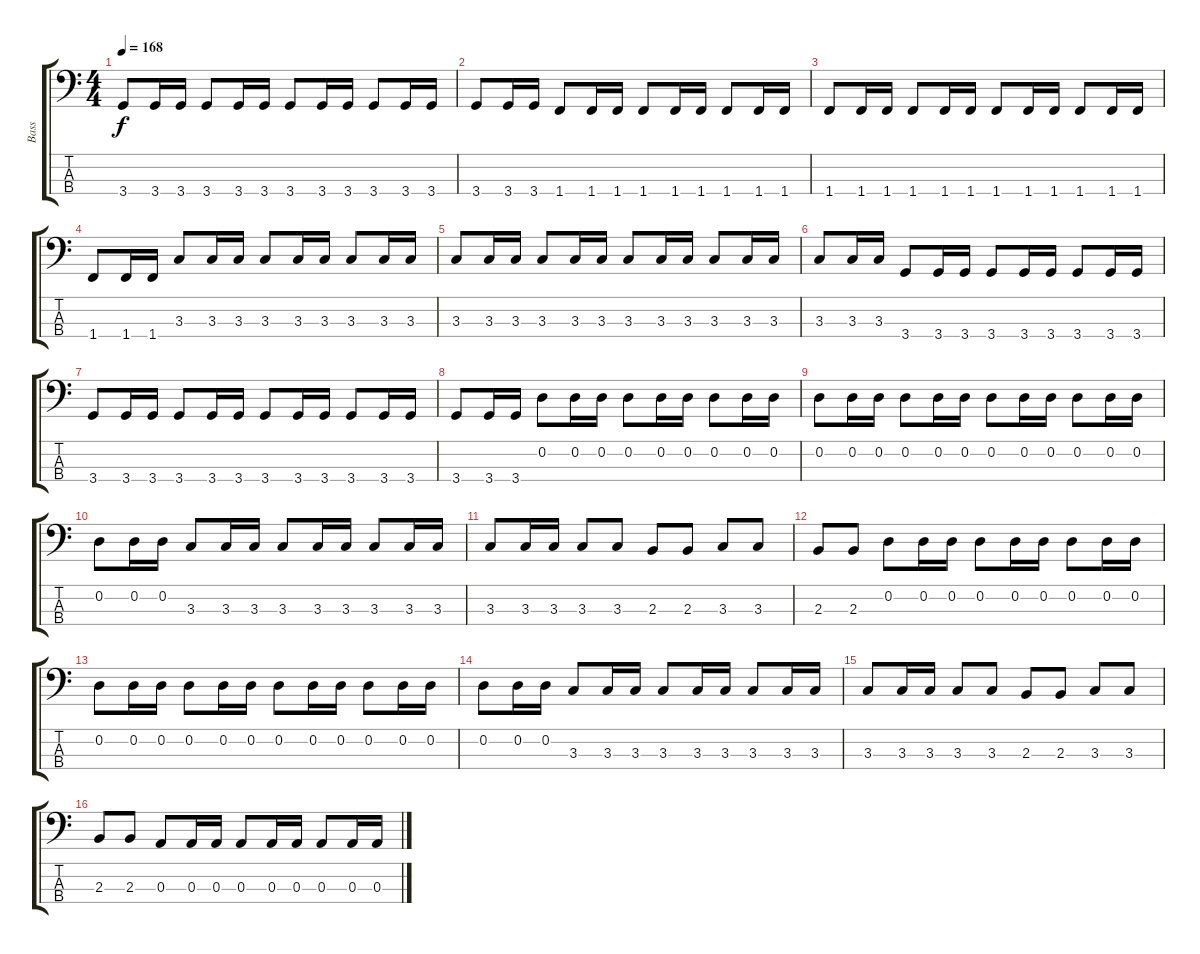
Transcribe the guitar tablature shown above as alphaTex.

\track ("Bass" "Bass") {instrument electricbassfinger}
\staff {score tabs}
\tuning (G2 D2 A1 E1) {hide}
\ts (4 4)
\tempo 168
\clef f4
\ks c
3.4.8{dy f} 3.4.16 3.4.16 3.4.8 3.4.16 3.4.16 3.4.8 3.4.16 3.4.16 3.4.8 3.4.16 3.4.16 |
3.4.8 3.4.16 3.4.16 1.4.8 1.4.16 1.4.16 1.4.8 1.4.16 1.4.16 1.4.8 1.4.16 1.4.16 |
1.4.8 1.4.16 1.4.16 1.4.8 1.4.16 1.4.16 1.4.8 1.4.16 1.4.16 1.4.8 1.4.16 1.4.16 |
1.4.8 1.4.16 1.4.16 3.3.8 3.3.16 3.3.16 3.3.8 3.3.16 3.3.16 3.3.8 3.3.16 3.3.16 |
3.3.8 3.3.16 3.3.16 3.3.8 3.3.16 3.3.16 3.3.8 3.3.16 3.3.16 3.3.8 3.3.16 3.3.16 |
3.3.8 3.3.16 3.3.16 3.4.8 3.4.16 3.4.16 3.4.8 3.4.16 3.4.16 3.4.8 3.4.16 3.4.16 |
3.4.8 3.4.16 3.4.16 3.4.8 3.4.16 3.4.16 3.4.8 3.4.16 3.4.16 3.4.8 3.4.16 3.4.16 |
3.4.8 3.4.16 3.4.16 0.2.8 0.2.16 0.2.16 0.2.8 0.2.16 0.2.16 0.2.8 0.2.16 0.2.16 |
0.2.8 0.2.16 0.2.16 0.2.8 0.2.16 0.2.16 0.2.8 0.2.16 0.2.16 0.2.8 0.2.16 0.2.16 |
0.2.8 0.2.16 0.2.16 3.3.8 3.3.16 3.3.16 3.3.8 3.3.16 3.3.16 3.3.8 3.3.16 3.3.16 |
3.3.8 3.3.16 3.3.16 3.3.8 3.3.8 2.3.8 2.3.8 3.3.8 3.3.8 |
2.3.8 2.3.8 0.2.8 0.2.16 0.2.16 0.2.8 0.2.16 0.2.16 0.2.8 0.2.16 0.2.16 |
0.2.8 0.2.16 0.2.16 0.2.8 0.2.16 0.2.16 0.2.8 0.2.16 0.2.16 0.2.8 0.2.16 0.2.16 |
0.2.8 0.2.16 0.2.16 3.3.8 3.3.16 3.3.16 3.3.8 3.3.16 3.3.16 3.3.8 3.3.16 3.3.16 |
3.3.8 3.3.16 3.3.16 3.3.8 3.3.8 2.3.8 2.3.8 3.3.8 3.3.8 |
2.3.8 2.3.8 0.3.8 0.3.16 0.3.16 0.3.8 0.3.16 0.3.16 0.3.8 0.3.16 0.3.16
